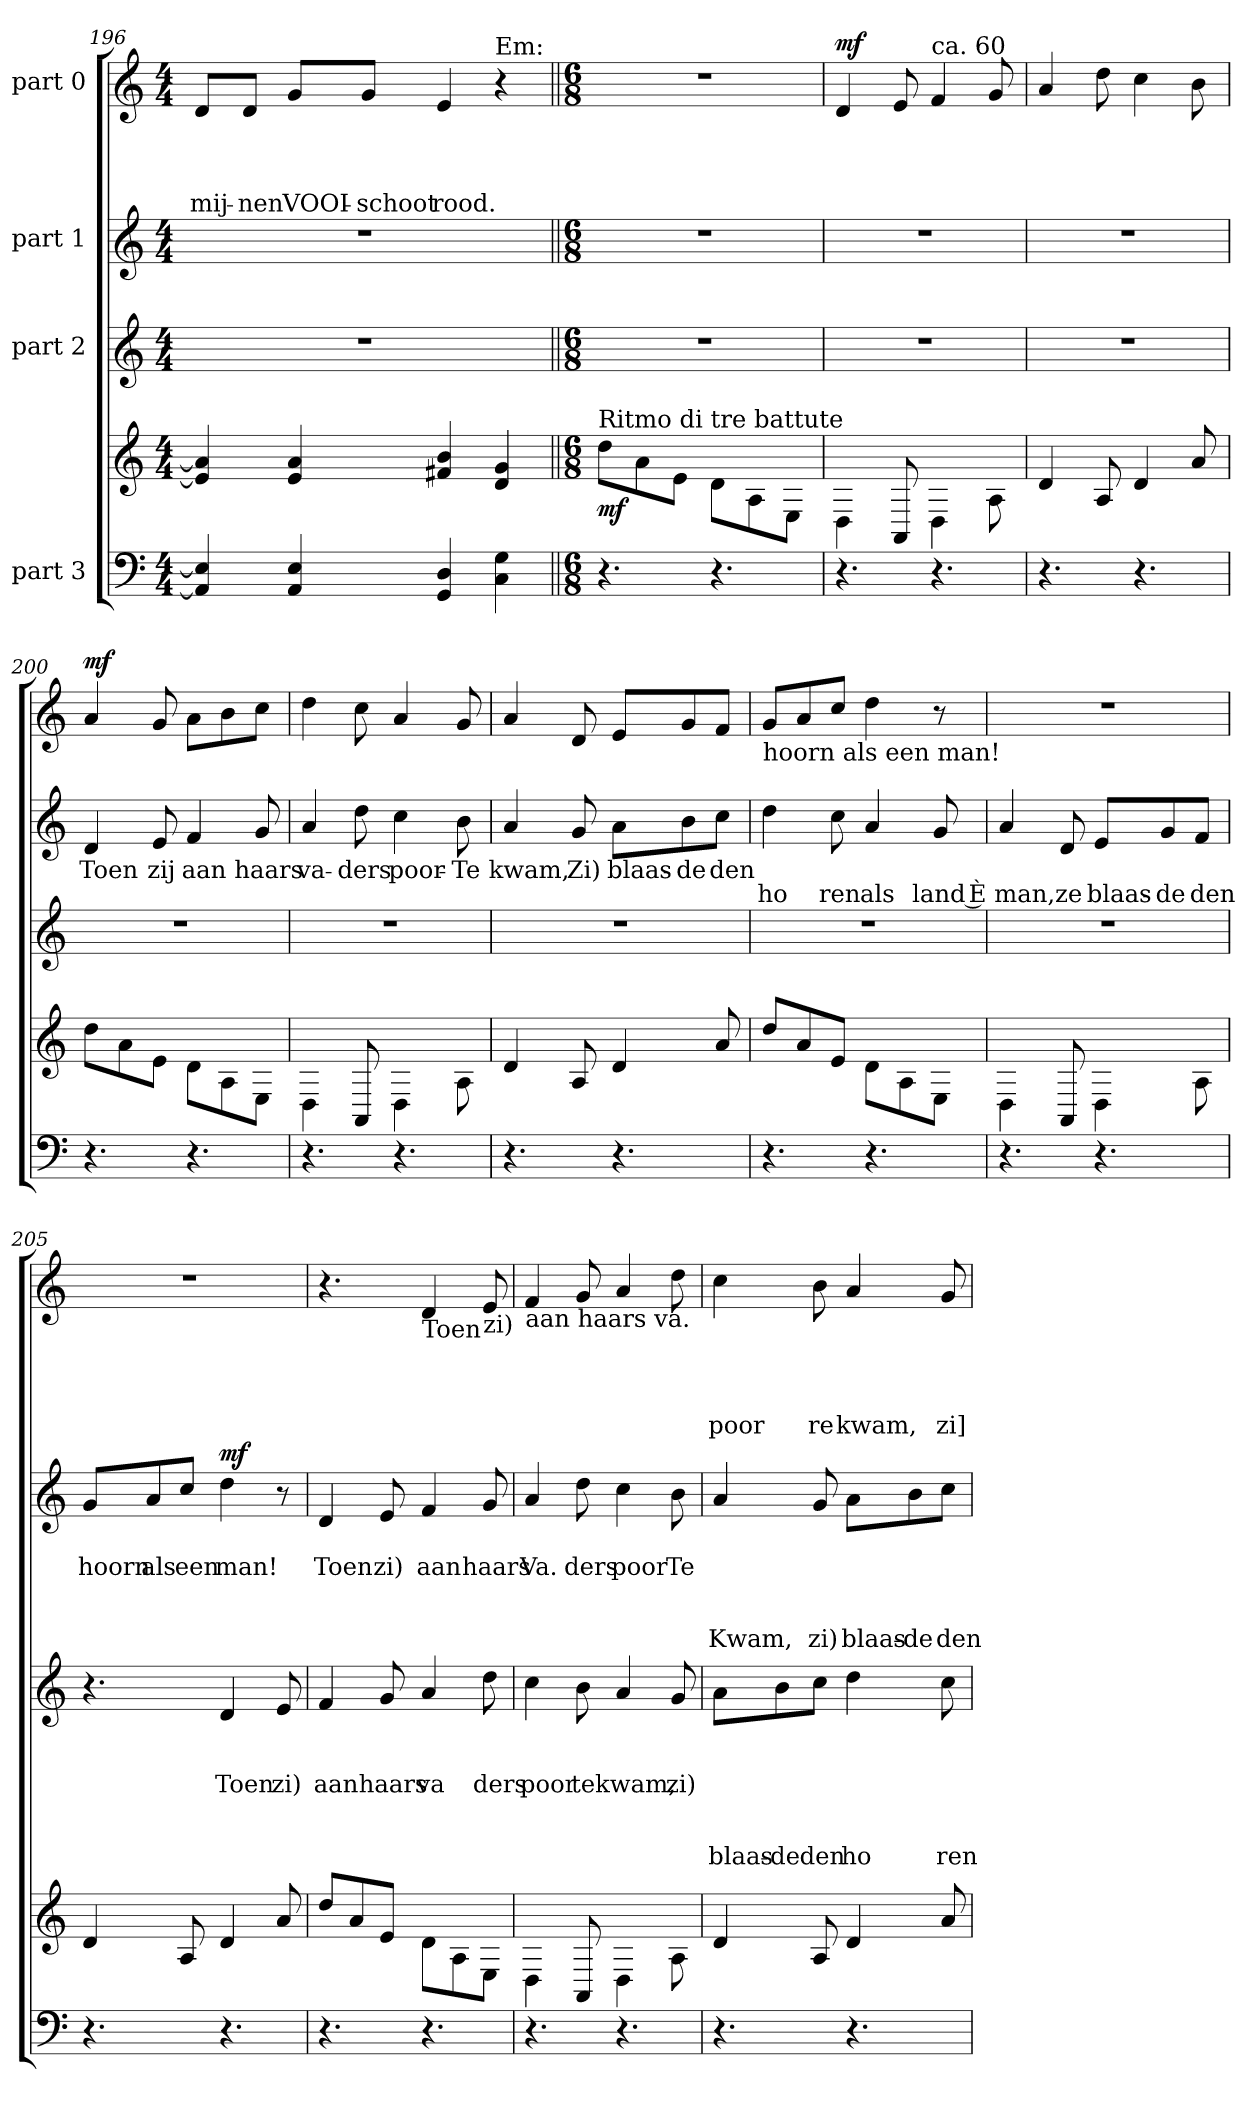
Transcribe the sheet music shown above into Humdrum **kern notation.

**kern	**kern	**dynam	**kern	**text	**text	**text	**text	**text	**text	**kern	**text	**text	**text	**text	**text	**dynam	**kern	**text	**text	**text	**text	**dynam
*part4	*part4	*part4	*part3	*part3	*part3	*part3	*part3	*part3	*part3	*part2	*part2	*part2	*part2	*part2	*part2	*part2	*part1	*part1	*part1	*part1	*part1	*part1
*staff5	*staff4	*staff4/5	*staff3	*staff3	*staff3	*staff3	*staff3	*staff3	*staff3	*staff2	*staff2	*staff2	*staff2	*staff2	*staff2	*staff2	*staff1	*staff1	*staff1	*staff1	*staff1	*staff1
*I"part 3	*	*	*I"part 2	*	*	*	*	*	*	*I"part 1	*	*	*	*	*	*	*I"part 0	*	*	*	*	*
*clefF4	*clefG2	*	*clefG2	*	*	*	*	*	*	*clefG2	*	*	*	*	*	*	*clefG2	*	*	*	*	*
*k[]	*k[]	*	*k[]	*	*	*	*	*	*	*k[]	*	*	*	*	*	*	*k[]	*	*	*	*	*
*M4/4	*M4/4	*	*M4/4	*	*	*	*	*	*	*M4/4	*	*	*	*	*	*	*M4/4	*	*	*	*	*
=196	=196	=196	=196	=196	=196	=196	=196	=196	=196	=196	=196	=196	=196	=196	=196	=196	=196	=196	=196	=196	=196	=196
!	!	!	!	!	!	!	!	!	!	!	!	!	!	!	!	!	!	!	!	!	!LO:LY:b	!
4AA/] 4E/]	4e/] 4a/]	.	1r	.	.	.	.	.	.	1r	.	.	.	.	.	.	8d/L	.	.	.	mij-	.
!	!	!	!	!	!	!	!	!	!	!	!	!	!	!	!	!	!	!	!	!	!LO:LY:b	!
.	.	.	.	.	.	.	.	.	.	.	.	.	.	.	.	.	8d/J	.	.	.	nen	.
!	!	!	!	!	!	!	!	!	!	!	!	!	!	!	!	!	!	!	!	!	!LO:LY:b	!
4AA/ 4E/	4e/ 4a/	.	.	.	.	.	.	.	.	.	.	.	.	.	.	.	8g/L	.	.	.	VOOI-	.
!	!	!	!	!	!	!	!	!	!	!	!	!	!	!	!	!	!	!	!	!	!LO:LY:b	!
.	.	.	.	.	.	.	.	.	.	.	.	.	.	.	.	.	8g/J	.	.	.	schoot	.
!	!	!	!	!	!	!	!	!	!	!	!	!	!	!	!	!	!	!	!	!	!LO:LY:b	!
4GG/ 4D/	4f#X/ 4b/	.	.	.	.	.	.	.	.	.	.	.	.	.	.	.	4e/	.	.	.	rood.	.
!	!	!	!	!	!	!	!	!	!	!	!	!	!	!	!	!	!LO:TX:a:t=Em&colon;	!	!	!	!	!
4C\ 4G\	4d/ 4g/	.	.	.	.	.	.	.	.	.	.	.	.	.	.	.	4r	.	.	.	.	.
=197||	=197||	=197||	=197||	=197||	=197||	=197||	=197||	=197||	=197||	=197||	=197||	=197||	=197||	=197||	=197||	=197||	=197||	=197||	=197||	=197||	=197||	=197||
*M6/8	*M6/8	*	*M6/8	*	*	*	*	*	*	*M6/8	*	*	*	*	*	*	*M6/8	*	*	*	*	*
!	!LO:TX:a:t=Ritmo di tre battute	!	!	!	!	!	!	!	!	!	!	!	!	!	!	!	!	!	!	!	!	!
!	!	!LO:DY:b	!LO:N:vis=2	!	!	!	!	!	!	!LO:N:vis=2	!	!	!	!	!	!	!LO:N:vis=2	!	!	!	!	!
4.r	8dd\L	mf	2.r	.	.	.	.	.	.	2.r	.	.	.	.	.	.	2.r	.	.	.	.	.
.	8a\	.	.	.	.	.	.	.	.	.	.	.	.	.	.	.	.	.	.	.	.	.
.	8e\J	.	.	.	.	.	.	.	.	.	.	.	.	.	.	.	.	.	.	.	.	.
4.r	8d\L	.	.	.	.	.	.	.	.	.	.	.	.	.	.	.	.	.	.	.	.	.
.	8A\	.	.	.	.	.	.	.	.	.	.	.	.	.	.	.	.	.	.	.	.	.
.	8E\J	.	.	.	.	.	.	.	.	.	.	.	.	.	.	.	.	.	.	.	.	.
=198	=198	=198	=198	=198	=198	=198	=198	=198	=198	=198	=198	=198	=198	=198	=198	=198	=198	=198	=198	=198	=198	=198
*	*	*	*	*	*	*	*	*	*	*	*	*	*	*	*	*	*MM180	*	*	*	*	*
!	!	!	!LO:N:vis=2	!	!	!	!	!	!	!LO:N:vis=2	!	!	!	!	!	!	!	!	!	!	!	!LO:DY:b
4.r	4D\	.	2.r	.	.	.	.	.	.	2.r	.	.	.	.	.	.	4d/	.	.	.	.	mf
.	8AA/	.	.	.	.	.	.	.	.	.	.	.	.	.	.	.	8e/	.	.	.	.	.
!	!	!	!	!	!	!	!	!	!	!	!	!	!	!	!	!	!LO:TX:a:t=ca. 60	!	!	!	!	!
4.r	4D\	.	.	.	.	.	.	.	.	.	.	.	.	.	.	.	4f/	.	.	.	.	.
.	8A\	.	.	.	.	.	.	.	.	.	.	.	.	.	.	.	8g/	.	.	.	.	.
=199	=199	=199	=199	=199	=199	=199	=199	=199	=199	=199	=199	=199	=199	=199	=199	=199	=199	=199	=199	=199	=199	=199
!	!	!	!LO:N:vis=2	!	!	!	!	!	!	!LO:N:vis=2	!	!	!	!	!	!	!	!	!	!	!	!
4.r	4d/	.	2.r	.	.	.	.	.	.	2.r	.	.	.	.	.	.	4a/	.	.	.	.	.
.	8A/	.	.	.	.	.	.	.	.	.	.	.	.	.	.	.	8dd\	.	.	.	.	.
4.r	4d/	.	.	.	.	.	.	.	.	.	.	.	.	.	.	.	4cc\	.	.	.	.	.
.	8a/	.	.	.	.	.	.	.	.	.	.	.	.	.	.	.	8b\	.	.	.	.	.
=200	=200	=200	=200	=200	=200	=200	=200	=200	=200	=200	=200	=200	=200	=200	=200	=200	=200	=200	=200	=200	=200	=200
!	!	!	!LO:N:vis=2	!	!	!	!	!	!	!	!LO:LY:b	!	!	!	!	!	!	!	!	!	!	!LO:DY:b
4.r	8dd\L	.	2.r	.	.	.	.	.	.	4d/	Toen	.	.	.	.	.	4a/	.	.	.	.	mf
.	8a\	.	.	.	.	.	.	.	.	.	.	.	.	.	.	.	.	.	.	.	.	.
!	!	!	!	!	!	!	!	!	!	!	!LO:LY:b	!	!	!	!	!	!	!	!	!	!	!
.	8e\J	.	.	.	.	.	.	.	.	8e/	zij	.	.	.	.	.	8g/	.	.	.	.	.
!	!	!	!	!	!	!	!	!	!	!	!LO:LY:b	!	!	!	!	!	!	!	!	!	!	!
4.r	8d\L	.	.	.	.	.	.	.	.	4f/	aan	.	.	.	.	.	8a\L	.	.	.	.	.
.	8A\	.	.	.	.	.	.	.	.	.	.	.	.	.	.	.	8b\	.	.	.	.	.
!	!	!	!	!	!	!	!	!	!	!	!LO:LY:b	!	!	!	!	!	!	!	!	!	!	!
.	8E\J	.	.	.	.	.	.	.	.	8g/	haars	.	.	.	.	.	8cc\J	.	.	.	.	.
=201	=201	=201	=201	=201	=201	=201	=201	=201	=201	=201	=201	=201	=201	=201	=201	=201	=201	=201	=201	=201	=201	=201
!	!	!	!LO:N:vis=2	!	!	!	!	!	!	!	!LO:LY:b	!	!	!	!	!	!	!	!	!	!	!
4.r	4D\	.	2.r	.	.	.	.	.	.	4a/	va-	.	.	.	.	.	4dd\	.	.	.	.	.
!	!	!	!	!	!	!	!	!	!	!	!LO:LY:b	!	!	!	!	!	!	!	!	!	!	!
.	8AA/	.	.	.	.	.	.	.	.	8dd\	ders	.	.	.	.	.	8cc\	.	.	.	.	.
!	!	!	!	!	!	!	!	!	!	!	!LO:LY:b	!	!	!	!	!	!	!	!	!	!	!
4.r	4D\	.	.	.	.	.	.	.	.	4cc\	poor-	.	.	.	.	.	4a/	.	.	.	.	.
!	!	!	!	!	!	!	!	!	!	!	!LO:LY:b	!	!	!	!	!	!	!	!	!	!	!
.	8A\	.	.	.	.	.	.	.	.	8b\	Te	.	.	.	.	.	8g/	.	.	.	.	.
=202	=202	=202	=202	=202	=202	=202	=202	=202	=202	=202	=202	=202	=202	=202	=202	=202	=202	=202	=202	=202	=202	=202
!	!	!	!LO:N:vis=2	!	!	!	!	!	!	!	!LO:LY:b	!	!	!	!	!	!	!	!	!	!	!
4.r	4d/	.	2.r	.	.	.	.	.	.	4a/	kwam,	.	.	.	.	.	4a/	.	.	.	.	.
!	!	!	!	!	!	!	!	!	!	!	!LO:LY:b	!	!	!	!	!	!	!	!	!	!	!
.	8A/	.	.	.	.	.	.	.	.	8g/	Zi)	.	.	.	.	.	8d/	.	.	.	.	.
!	!	!	!	!	!	!	!	!	!	!	!LO:LY:b	!	!	!	!	!	!	!	!	!	!	!
4.r	4d/	.	.	.	.	.	.	.	.	8a\L	blaas-	.	.	.	.	.	8e/L	.	.	.	.	.
!	!	!	!	!	!	!	!	!	!	!	!LO:LY:b	!	!	!	!	!	!	!	!	!	!	!
.	.	.	.	.	.	.	.	.	.	8b\	de	.	.	.	.	.	8g/	.	.	.	.	.
!	!	!	!	!	!	!	!	!	!	!	!LO:LY:b	!	!	!	!	!	!	!	!	!	!	!
.	8a/	.	.	.	.	.	.	.	.	8cc\J	den	.	.	.	.	.	8f/J	.	.	.	.	.
=203	=203	=203	=203	=203	=203	=203	=203	=203	=203	=203	=203	=203	=203	=203	=203	=203	=203	=203	=203	=203	=203	=203
!	!	!	!	!	!	!	!	!	!	!	!	!	!	!	!	!	!LO:TX:b:t=hoorn als een man!	!	!	!	!	!
!	!	!	!LO:N:vis=2	!	!	!	!	!	!	!	!	!LO:LY:b	!	!	!	!	!	!	!	!	!	!
4.r	8dd/L	.	2.r	.	.	.	.	.	.	4dd\	.	ho	.	.	.	.	8g/L	.	.	.	.	.
.	8a/	.	.	.	.	.	.	.	.	.	.	.	.	.	.	.	8a/	.	.	.	.	.
!	!	!	!	!	!	!	!	!	!	!	!	!LO:LY:b	!	!	!	!	!	!	!	!	!	!
.	8e/J	.	.	.	.	.	.	.	.	8cc\	.	ren	.	.	.	.	8cc/J	.	.	.	.	.
!	!	!	!	!	!	!	!	!	!	!	!	!LO:LY:b	!	!	!	!	!	!	!	!	!	!
4.r	8d\L	.	.	.	.	.	.	.	.	4a/	.	als	.	.	.	.	4dd\	.	.	.	.	.
.	8A\	.	.	.	.	.	.	.	.	.	.	.	.	.	.	.	.	.	.	.	.	.
!	!	!	!	!	!	!	!	!	!	!	!	!LO:LY:b	!	!	!	!	!	!	!	!	!	!
.	8E\J	.	.	.	.	.	.	.	.	8g/	.	land È	.	.	.	.	8r	.	.	.	.	.
=204	=204	=204	=204	=204	=204	=204	=204	=204	=204	=204	=204	=204	=204	=204	=204	=204	=204	=204	=204	=204	=204	=204
!	!	!	!LO:N:vis=2	!	!	!	!	!	!	!	!	!LO:LY:b	!	!	!	!	!LO:N:vis=2	!	!	!	!	!
4.r	4D\	.	2.r	.	.	.	.	.	.	4a/	.	man,	.	.	.	.	2.r	.	.	.	.	.
!	!	!	!	!	!	!	!	!	!	!	!	!LO:LY:b	!	!	!	!	!	!	!	!	!	!
.	8AA/	.	.	.	.	.	.	.	.	8d/	.	ze	.	.	.	.	.	.	.	.	.	.
!	!	!	!	!	!	!	!	!	!	!	!	!LO:LY:b	!	!	!	!	!	!	!	!	!	!
4.r	4D\	.	.	.	.	.	.	.	.	8e/L	.	blaas-	.	.	.	.	.	.	.	.	.	.
!	!	!	!	!	!	!	!	!	!	!	!	!LO:LY:b	!	!	!	!	!	!	!	!	!	!
.	.	.	.	.	.	.	.	.	.	8g/	.	de	.	.	.	.	.	.	.	.	.	.
!	!	!	!	!	!	!	!	!	!	!	!	!LO:LY:b	!	!	!	!	!	!	!	!	!	!
.	8A\	.	.	.	.	.	.	.	.	8f/J	.	den	.	.	.	.	.	.	.	.	.	.
=205	=205	=205	=205	=205	=205	=205	=205	=205	=205	=205	=205	=205	=205	=205	=205	=205	=205	=205	=205	=205	=205	=205
!	!	!	!	!	!	!	!	!	!	!	!	!LO:LY:b	!	!	!	!	!LO:N:vis=2	!	!	!	!	!
4.r	4d/	.	4.r	.	.	.	.	.	.	8g/L	.	hoorn	.	.	.	.	2.r	.	.	.	.	.
!	!	!	!	!	!	!	!	!	!	!	!	!LO:LY:b	!	!	!	!	!	!	!	!	!	!
.	.	.	.	.	.	.	.	.	.	8a/	.	als	.	.	.	.	.	.	.	.	.	.
!	!	!	!	!	!	!	!	!	!	!	!	!LO:LY:b	!	!	!	!	!	!	!	!	!	!
.	8A/	.	.	.	.	.	.	.	.	8cc/J	.	een	.	.	.	.	.	.	.	.	.	.
!	!	!	!	!	!	!LO:LY:b	!	!	!	!	!	!LO:LY:b	!	!	!	!LO:DY:b	!	!	!	!	!	!
4.r	4d/	.	4d/	.	.	Toen	.	.	.	4dd\	.	man!	.	.	.	mf	.	.	.	.	.	.
!	!	!	!	!	!	!LO:LY:b	!	!	!	!	!	!	!	!	!	!	!	!	!	!	!	!
.	8a/	.	8e/	.	.	zi)	.	.	.	8r	.	.	.	.	.	.	.	.	.	.	.	.
=206	=206	=206	=206	=206	=206	=206	=206	=206	=206	=206	=206	=206	=206	=206	=206	=206	=206	=206	=206	=206	=206	=206
!	!	!	!	!	!	!LO:LY:b	!	!	!	!	!	!LO:LY:b	!	!	!	!	!	!	!	!	!	!
4.r	8dd/L	.	4f/	.	.	aan	.	.	.	4d/	.	Toen	.	.	.	.	4.r	.	.	.	.	.
.	8a/	.	.	.	.	.	.	.	.	.	.	.	.	.	.	.	.	.	.	.	.	.
!	!	!	!	!	!	!LO:LY:b	!	!	!	!	!	!LO:LY:b	!	!	!	!	!	!	!	!	!	!
.	8e/J	.	8g/	.	.	haars	.	.	.	8e/	.	zi)	.	.	.	.	.	.	.	.	.	.
!	!	!	!	!	!	!	!	!	!	!	!	!	!	!	!	!	!LO:TX:b:t=Toen	!	!	!	!	!
!	!	!	!	!	!	!LO:LY:b	!	!	!	!	!	!LO:LY:b	!	!	!	!	!	!	!	!	!	!
4.r	8d\L	.	4a/	.	.	va	.	.	.	4f/	.	aan	.	.	.	.	4d/	.	.	.	.	.
.	8A\	.	.	.	.	.	.	.	.	.	.	.	.	.	.	.	.	.	.	.	.	.
!	!	!	!	!	!	!	!	!	!	!	!	!	!	!	!	!	!LO:TX:b:t=zi)	!	!	!	!	!
!	!	!	!	!	!	!LO:LY:b	!	!	!	!	!	!LO:LY:b	!	!	!	!	!	!	!	!	!	!
.	8E\J	.	8dd\	.	.	ders	.	.	.	8g/	.	haars	.	.	.	.	8e/	.	.	.	.	.
=207	=207	=207	=207	=207	=207	=207	=207	=207	=207	=207	=207	=207	=207	=207	=207	=207	=207	=207	=207	=207	=207	=207
!	!	!	!	!	!	!	!	!	!	!	!	!	!	!	!	!	!LO:TX:b:t=aan haars va.	!	!	!	!	!
!	!	!	!	!	!	!LO:LY:b	!	!	!	!	!	!LO:LY:b	!	!	!	!	!	!	!	!	!	!
4.r	4D\	.	4cc\	.	.	poor	.	.	.	4a/	.	Va.	.	.	.	.	4f/	.	.	.	.	.
!	!	!	!	!	!	!LO:LY:b	!	!	!	!	!	!LO:LY:b	!	!	!	!	!	!	!	!	!	!
.	8AA/	.	8b\	.	.	te	.	.	.	8dd\	.	ders	.	.	.	.	8g/	.	.	.	.	.
!	!	!	!	!	!	!LO:LY:b	!	!	!	!	!	!LO:LY:b	!	!	!	!	!	!	!	!	!	!
4.r	4D\	.	4a/	.	.	kwam,	.	.	.	4cc\	.	poor	.	.	.	.	4a/	.	.	.	.	.
!	!	!	!	!	!	!LO:LY:b	!	!	!	!	!	!LO:LY:b	!	!	!	!	!	!	!	!	!	!
.	8A\	.	8g/	.	.	zi)	.	.	.	8b\	.	Te	.	.	.	.	8dd\	.	.	.	.	.
=208	=208	=208	=208	=208	=208	=208	=208	=208	=208	=208	=208	=208	=208	=208	=208	=208	=208	=208	=208	=208	=208	=208
!	!	!	!	!	!	!	!	!	!LO:LY:b	!	!	!	!	!	!LO:LY:b	!	!	!	!	!	!LO:LY:b	!
4.r	4d/	.	8a\L	.	.	.	.	.	blaas-	4a/	.	.	.	.	Kwam,	.	4cc\	.	.	.	poor	.
!	!	!	!	!	!	!	!	!	!LO:LY:b	!	!	!	!	!	!	!	!	!	!	!	!	!
.	.	.	8b\	.	.	.	.	.	de	.	.	.	.	.	.	.	.	.	.	.	.	.
!	!	!	!	!	!	!	!	!	!LO:LY:b	!	!	!	!	!	!LO:LY:b	!	!	!	!	!	!LO:LY:b	!
.	8A/	.	8cc\J	.	.	.	.	.	den	8g/	.	.	.	.	zi)	.	8b\	.	.	.	re	.
!	!	!	!	!	!	!	!	!	!LO:LY:b	!	!	!	!	!	!LO:LY:b	!	!	!	!	!	!LO:LY:b	!
4.r	4d/	.	4dd\	.	.	.	.	.	ho	8a\L	.	.	.	.	blaas-	.	4a/	.	.	.	kwam,	.
!	!	!	!	!	!	!	!	!	!	!	!	!	!	!	!LO:LY:b	!	!	!	!	!	!	!
.	.	.	.	.	.	.	.	.	.	8b\	.	.	.	.	de	.	.	.	.	.	.	.
!	!	!	!	!	!	!	!	!	!LO:LY:b	!	!	!	!	!	!LO:LY:b	!	!	!	!	!	!LO:LY:b	!
.	8a/	.	8cc\	.	.	.	.	.	ren	8cc\J	.	.	.	.	den	.	8g/	.	.	.	zi]	.
=	=	=	=	=	=	=	=	=	=	=	=	=	=	=	=	=	=	=	=	=	=	=
*-	*-	*-	*-	*-	*-	*-	*-	*-	*-	*-	*-	*-	*-	*-	*-	*-	*-	*-	*-	*-	*-	*-
